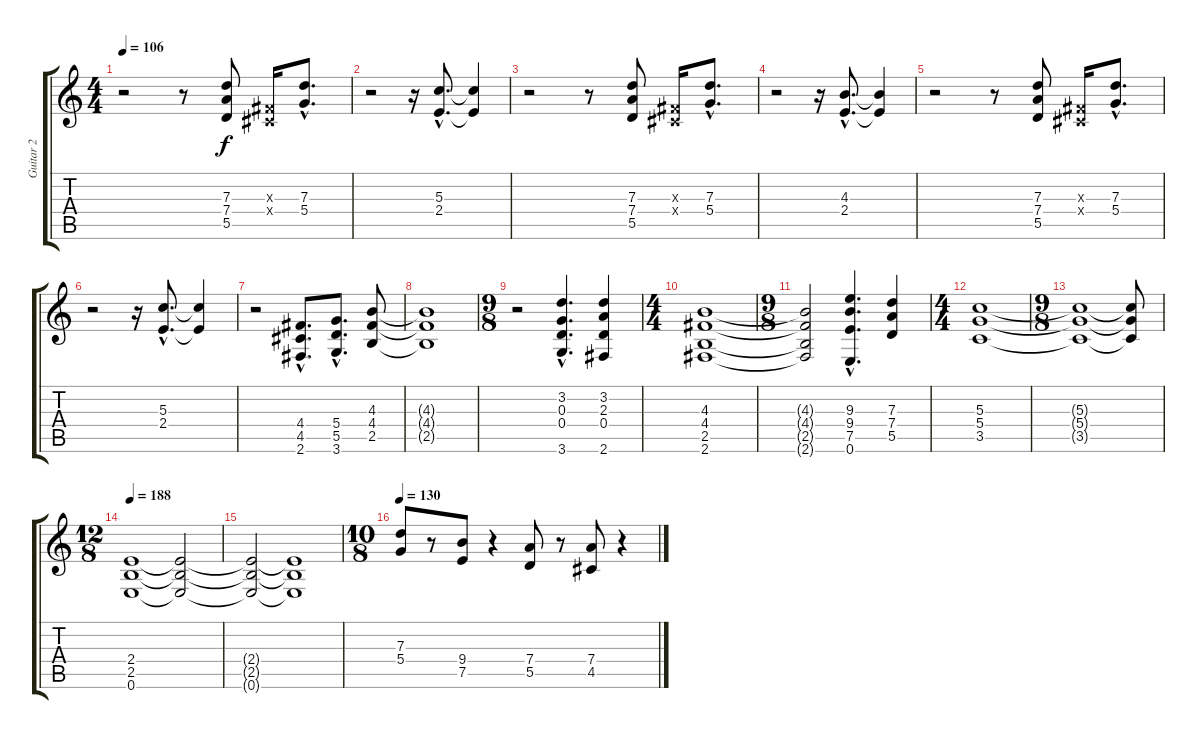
\track ("Guitar 2" "Guitar 2") {instrument overdrivenguitar}
\staff {score tabs}
\tuning (E4 B3 G3 D3 A2 E2) {hide}
\ts (4 4)
\tempo 106
\clef g2
\ks c
r.2{dy f} r.8 (7.3 7.4 5.5).8 (-1.3{x} -1.4{x}).16 (7.3{hac} 5.4{hac}).8{d} |
r.2 r.16 (5.3{hac} 2.4{hac}).8{d} (5.3{t} 2.4{t}).4 |
r.2 r.8 (7.3 7.4 5.5).8 (-1.3{x} -1.4{x}).16 (7.3{hac} 5.4{hac}).8{d} |
r.2 r.16 (4.3{hac} 2.4{hac}).8{d} (4.3{t} 2.4{t}).4 |
r.2 r.8 (7.3 7.4 5.5).8 (-1.3{x} -1.4{x}).16 (7.3{hac} 5.4{hac}).8{d} |
r.2 r.16 (5.3{hac} 2.4{hac}).8{d} (5.3{t} 2.4{t}).4 |
r.2 (4.4{hac} 4.5{hac} 2.6{hac}).8{d} (5.4{hac} 5.5{hac} 3.6{hac}).8{d} (4.3 4.4 2.5).8 |
(4.3{t} 4.4{t} 2.5{t}).1 |
\ts (9 8)
r.2 (3.2{hac} 0.3{hac} 0.4{hac} 3.6{hac}).4{d} (3.2 2.3 0.4 2.6).4 |
\ts (4 4)
(4.3 4.4 2.5 2.6).1 |
\ts (9 8)
(4.3{t} 4.4{t} 2.5{t} 2.6{t}).2 (9.3{hac} 9.4{hac} 7.5{hac} 0.6{hac}).4{d} (7.3 7.4 5.5).4 |
\ts (4 4)
(5.3 5.4 3.5).1 |
\ts (9 8)
(5.3{t} 5.4{t} 3.5{t}).1 (5.3{t} 5.4{t} 3.5{t}).8 |
\ts (12 8)
\tempo 188
(2.4 2.5 0.6).1 (2.4{t} 2.5{t} 0.6{t}).2 |
(2.4{t} 2.5{t} 0.6{t}).2 (2.4{t} 2.5{t} 0.6{t}).1 |
\ts (10 8)
\tempo 130
(7.3 5.4).8 r.8 (9.4 7.5).8 r.4 (7.4 5.5).8 r.8 (7.4 4.5).8 r.4
